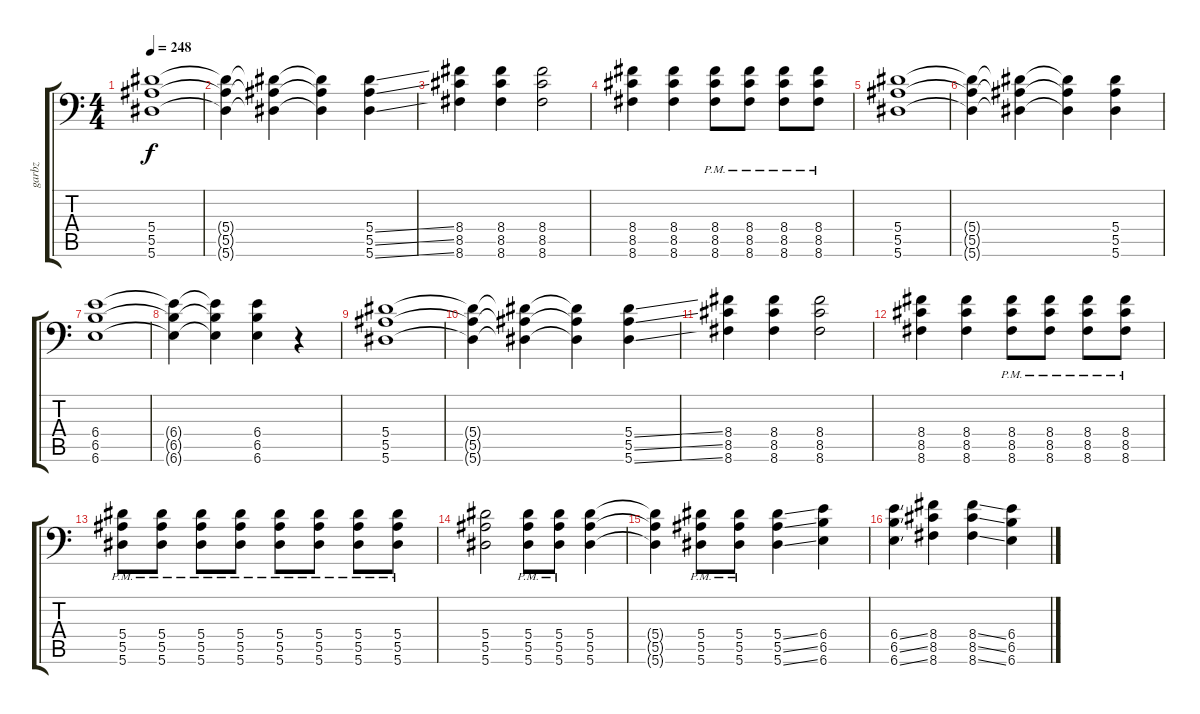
\track ("garbz" "garbz") {instrument distortionguitar}
\staff {score tabs}
\tuning (C4 G3 Eb3 Bb2 F2 Bb1) {hide}
\ts (4 4)
\tempo 248
\clef f4
\ks c
(5.4 5.5 5.6).1{dy f} |
(5.4{t} 5.5{t} 5.6{t}).4 (5.4{t} 5.5{t} 5.6{t}).4 (5.4{t} 5.5{t} 5.6{t}).4 (5.4{ss} 5.5{ss} 5.6{ss}).4 |
(8.4 8.5 8.6).4 (8.4 8.5 8.6).4 (8.4 8.5 8.6).2 |
(8.4 8.5 8.6).4 (8.4 8.5 8.6).4 (8.4{pm} 8.5{pm} 8.6{pm}).8 (8.4{pm} 8.5{pm} 8.6{pm}).8 (8.4{pm} 8.5{pm} 8.6{pm}).8 (8.4{pm} 8.5{pm} 8.6{pm}).8 |
(5.4 5.5 5.6).1 |
(5.4{t} 5.5{t} 5.6{t}).4 (5.4{t} 5.5{t} 5.6{t}).4 (5.4{t} 5.5{t} 5.6{t}).4 (5.4 5.5 5.6).4 |
(6.4 6.5 6.6).1 |
(6.4{t} 6.5{t} 6.6{t}).4 (6.4{t} 6.5{t} 6.6{t}).4 (6.4 6.5 6.6).4 r.4 |
(5.4 5.5 5.6).1 |
(5.4{t} 5.5{t} 5.6{t}).4 (5.4{t} 5.5{t} 5.6{t}).4 (5.4{t} 5.5{t} 5.6{t}).4 (5.4{ss} 5.5{ss} 5.6{ss}).4 |
(8.4 8.5 8.6).4 (8.4 8.5 8.6).4 (8.4 8.5 8.6).2 |
(8.4 8.5 8.6).4 (8.4 8.5 8.6).4 (8.4{pm} 8.5{pm} 8.6{pm}).8 (8.4{pm} 8.5{pm} 8.6{pm}).8 (8.4{pm} 8.5{pm} 8.6{pm}).8 (8.4{pm} 8.5{pm} 8.6{pm}).8 |
(5.4{pm} 5.5{pm} 5.6{pm}).8 (5.4{pm} 5.5{pm} 5.6{pm}).8 (5.4{pm} 5.5{pm} 5.6{pm}).8 (5.4{pm} 5.5{pm} 5.6{pm}).8 (5.4{pm} 5.5{pm} 5.6{pm}).8 (5.4{pm} 5.5{pm} 5.6{pm}).8 (5.4{pm} 5.5{pm} 5.6{pm}).8 (5.4{pm} 5.5{pm} 5.6{pm}).8 |
(5.4 5.5 5.6).2 (5.4{pm} 5.5{pm} 5.6{pm}).8 (5.4{pm} 5.5{pm} 5.6{pm}).8 (5.4 5.5 5.6).4 |
(5.4{t} 5.5{t} 5.6{t}).4 (5.4{pm} 5.5{pm} 5.6{pm}).8 (5.4{pm} 5.5{pm} 5.6{pm}).8 (5.4{ss} 5.5{ss} 5.6{ss}).4 (6.4 6.5 6.6).4 |
(6.4{ss} 6.5{ss} 6.6{ss}).4 (8.4 8.5 8.6).4 (8.4{ss} 8.5{ss} 8.6{ss}).4 (6.4 6.5 6.6).4
